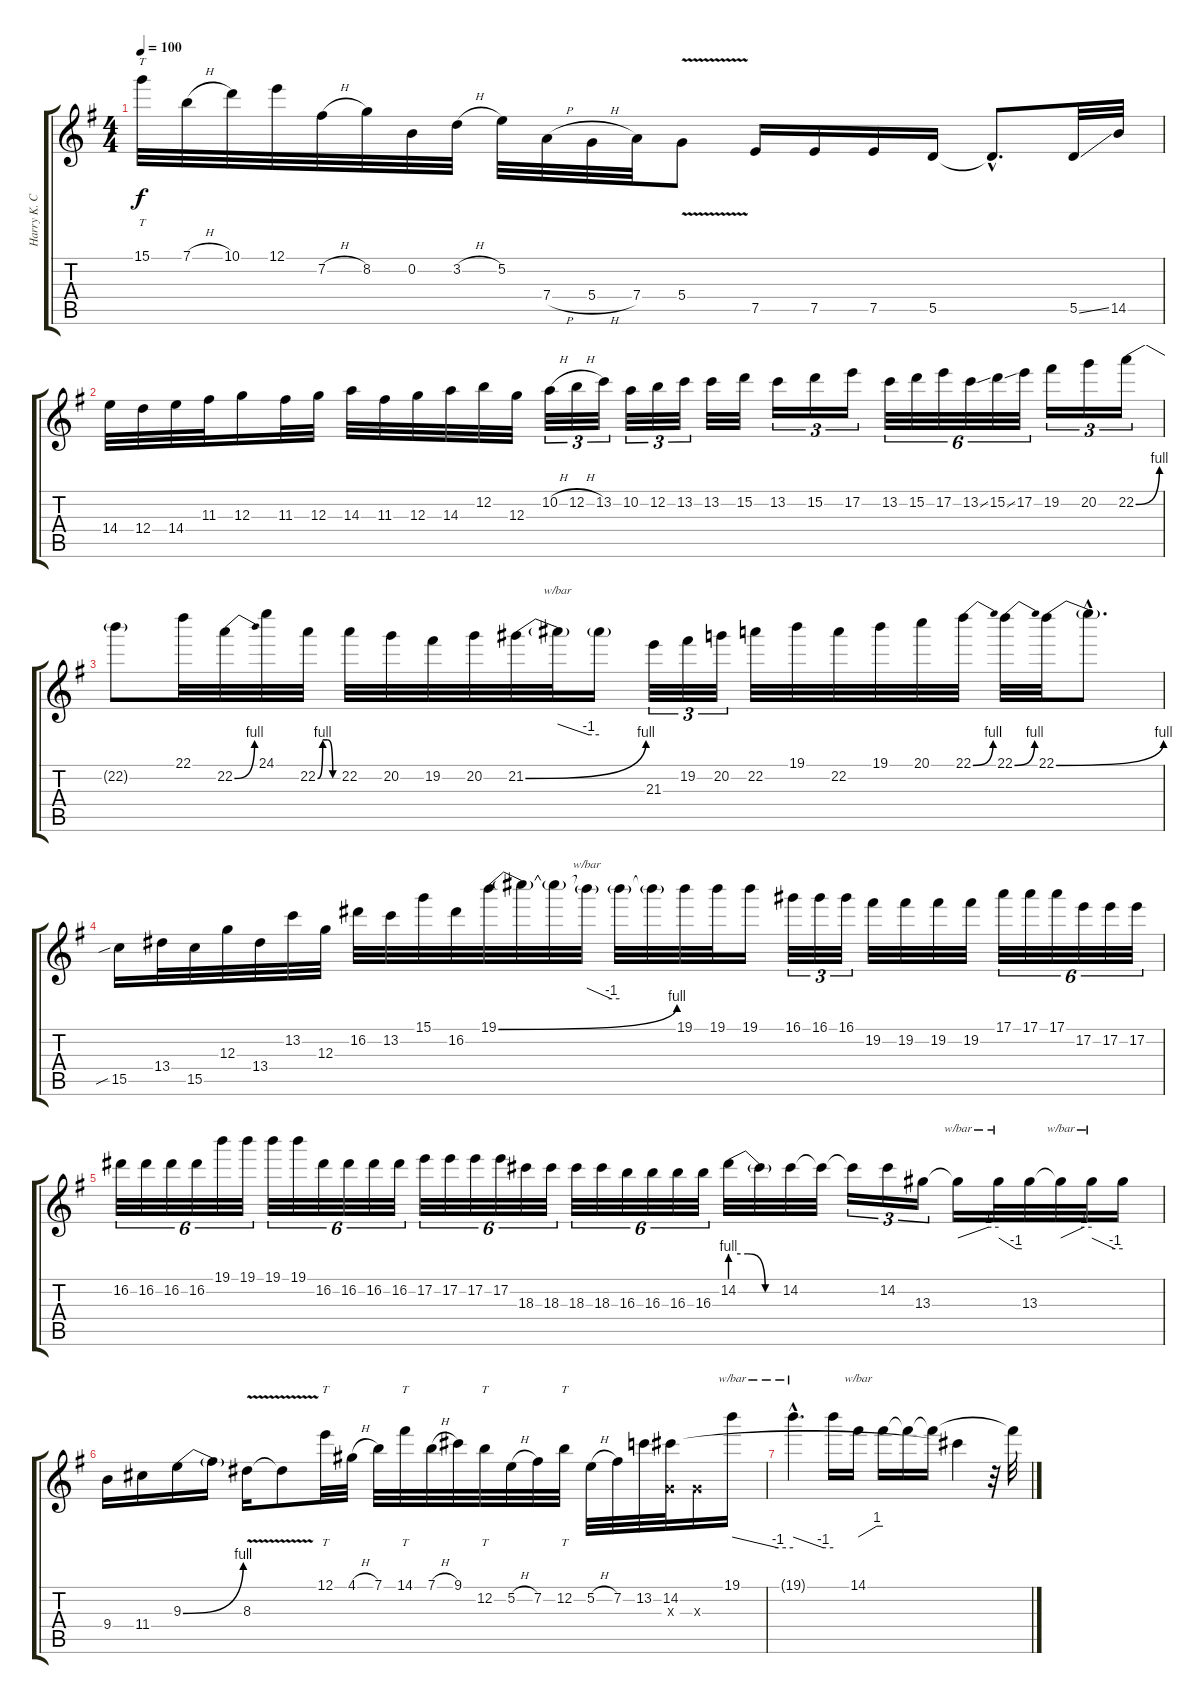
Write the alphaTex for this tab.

\track ("Harry K. Cody" "Harry K. C") {instrument distortionguitar}
\staff {score tabs}
\tuning (E4 B3 G3 D3 A2 E2) {hide}
\ts (4 4)
\tempo 100
\clef g2
\ks g
15.1.32{tt dy f} 7.1{h}.32 10.1.32 12.1.32 7.2{h}.32 8.2.32 0.2.32 3.2{h}.32 5.2.32 7.4{h}.32 5.4{h}.32 7.4.32 5.4{v}.8 7.5.16 7.5.16 7.5.16 5.5.16 5.5{hac t}.8{d} 5.5{ss}.32 14.5.32 |
14.4.32 12.4.32 14.4.32 11.3.32 12.3.16 11.3.32 12.3.32 14.3.32 11.3.32 12.3.32 14.3.32 12.2.32 12.3.32 10.2{h}.32{tu (3 2)} 12.2{h}.32{tu (3 2)} 13.2.32{tu (3 2)} 10.2.32{tu (3 2)} 12.2.32{tu (3 2)} 13.2.32{tu (3 2)} 13.2.32 15.2.32 13.2.16{tu (3 2)} 15.2.16{tu (3 2)} 17.2.16{tu (3 2)} 13.2.32{tu (6 4)} 15.2.32{tu (6 4)} 17.2.32{tu (6 4)} 13.2{ss}.32{tu (6 4)} 15.2{ss}.32{tu (6 4)} 17.2.32{tu (6 4)} 19.2.16{tu (3 2)} 20.2.16{tu (3 2)} 22.2{be (bend 0 0 60 4)}.16{tu (3 2)} |
22.2{t}.8 22.1.32 22.2{be (bend 0 0 60 4)}.32 24.1.32 22.2{be (custom 0 0 15 4 30 4 45 0 60 0)}.32 22.2.32 20.2.32 19.2.32 20.2.32 21.2{be (bend 0 0 60 4)}.32 21.2{t}.32{tbe (custom default 0 0 45 -4 60 -4)} 21.2{t}.16 21.3.32{tu (3 2)} 19.2.32{tu (3 2)} 20.2.32{tu (3 2)} 22.2.32 19.1.32 22.2.32 19.1.32 20.1.32 22.1{be (bend 0 0 60 4)}.32 22.1{be (bend 0 0 60 4)}.32 22.1{be (bend 0 0 60 4)}.32 22.1{hac t}.8{d} |
15.5{sib}.16 13.4.32 15.5.32 12.3.32 13.4.32 13.2.32 12.3.32 16.2.32 13.2.32 15.1.32 16.2.32 19.1{be (bend 0 0 60 4)}.32 19.1{t}.32 19.1{t}.32 19.1{t}.32{tbe (custom default 0 0 45 -4 60 -4)} 19.1{t}.32 19.1{t}.32 19.1.32 19.1.32 19.1.16 16.1.32{tu (3 2)} 16.1.32{tu (3 2)} 16.1.32{tu (3 2)} 19.2.32 19.2.32 19.2.32 19.2.32 17.1.32{tu (6 4)} 17.1.32{tu (6 4)} 17.1.32{tu (6 4)} 17.2.32{tu (6 4)} 17.2.32{tu (6 4)} 17.2.32{tu (6 4)} |
16.2.32{tu (6 4)} 16.2.32{tu (6 4)} 16.2.32{tu (6 4)} 16.2.32{tu (6 4)} 19.1.32{tu (6 4)} 19.1.32{tu (6 4)} 19.1.32{tu (6 4)} 19.1.32{tu (6 4)} 16.2.32{tu (6 4)} 16.2.32{tu (6 4)} 16.2.32{tu (6 4)} 16.2.32{tu (6 4)} 17.2.32{tu (6 4)} 17.2.32{tu (6 4)} 17.2.32{tu (6 4)} 17.2.32{tu (6 4)} 18.3.32{tu (6 4)} 18.3.32{tu (6 4)} 18.3.32{tu (6 4)} 18.3.32{tu (6 4)} 16.3.32{tu (6 4)} 16.3.32{tu (6 4)} 16.3.32{tu (6 4)} 16.3.32{tu (6 4)} 14.2{be (custom 0 4 20 4 40 0 60 0)}.32 14.2{t}.32 14.2.32 14.2{t}.32 14.2{t}.16{tu (3 2)} 14.2.16{tu (3 2)} 13.3.16{tu (3 2)} 13.3{t}.16{tbe (custom default 0 0 45 4 60 4)} 13.3{t}.32{tbe (custom default 0 0 45 -4 60 -4)} 13.3.32 13.3{t}.32{tbe (custom default 0 0 45 4 60 4)} 13.3{t}.32{tbe (custom default 0 0 45 -4 60 -4)} 13.3{t}.16 |
9.4.16 11.4.16 9.3{be (bend 0 0 60 4)}.16 9.3{t}.16 8.3{v}.16 8.3{t}.8 12.1.32{tt} 4.1{h}.32 7.1.32 14.1.32{tt} 7.1{h}.32 9.1.32 12.2.32{tt} 5.2{h}.32 7.2.32 12.2.32{tt} 5.2{h}.32 7.2.32 13.2.32 (14.2 0.3{x}).32 0.3{x}.16 19.1.16{tbe (custom default 0 0 45 -4 60 -4)} |
19.1{hac t}.4{d tbe (custom default 0 0 45 -4 60 -4)} 19.1{t}.16 14.1.16{tbe (custom default 0 0 45 4 60 4)} 14.1{t}.16 14.1{t}.16 14.1{t}.16 14.2{t}.4 r.32 14.1{t}.32
